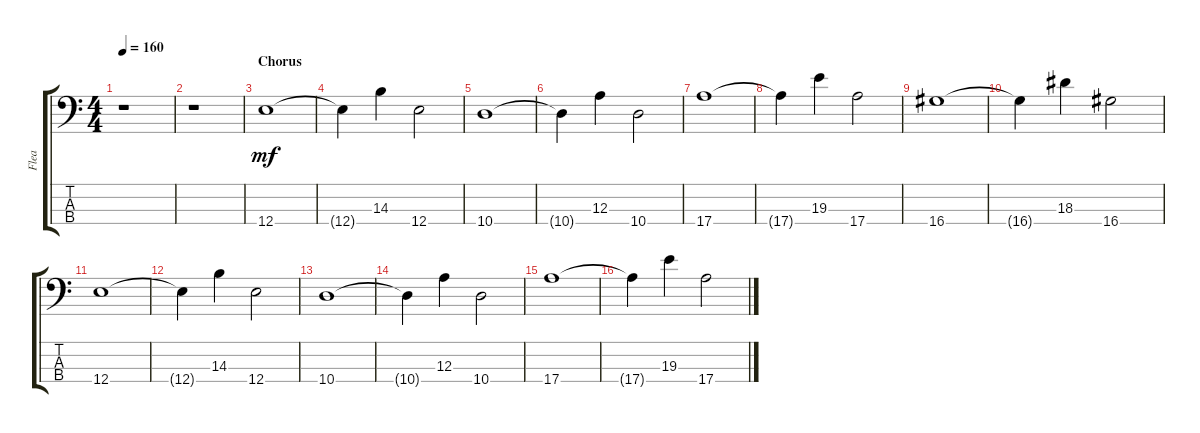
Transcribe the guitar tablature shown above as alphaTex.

\track ("Flea" "Flea") {instrument electricbassfinger}
\staff {score tabs}
\tuning (G2 D2 A1 E1) {hide}
\ts (4 4)
\tempo 160
\clef f4
\ks c
r.1{dy mf} |
r.1 |
\section ("" "Chorus")
12.4.1 |
12.4{t}.4 14.3.4 12.4.2 |
10.4.1 |
10.4{t}.4 12.3.4 10.4.2 |
17.4.1 |
17.4{t}.4 19.3.4 17.4.2 |
16.4.1 |
16.4{t}.4 18.3.4 16.4.2 |
12.4.1 |
12.4{t}.4 14.3.4 12.4.2 |
10.4.1 |
10.4{t}.4 12.3.4 10.4.2 |
17.4.1 |
17.4{t}.4 19.3.4 17.4.2
